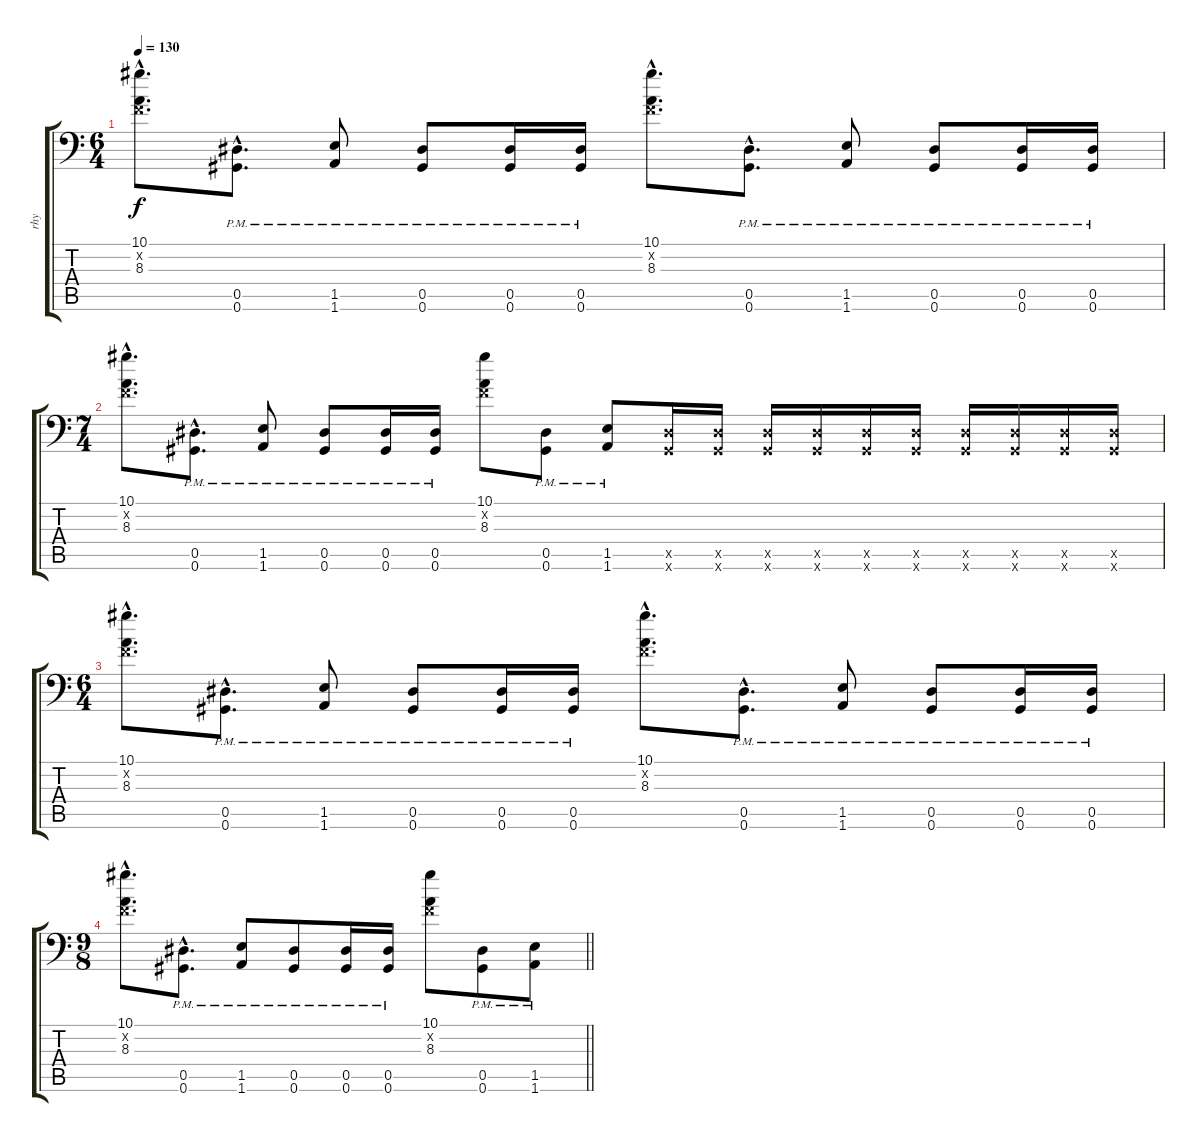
\track ("rhy" "rhy") {instrument distortionguitar}
\staff {score tabs}
\tuning (Bb3 F3 Db3 Ab2 Eb2 Ab1) {hide}
\ts (6 4)
\tempo 130
\clef f4
\ks c
(10.1{hac} 0.2{hac x} 8.3{hac}).8{d dy f} (0.5{hac pm} 0.6{hac pm}).8{d} (1.5{pm} 1.6{pm}).8 (0.5{pm} 0.6{pm}).8 (0.5{pm} 0.6{pm}).16 (0.5{pm} 0.6{pm}).16 (10.1{hac} 0.2{hac x} 8.3{hac}).8{d} (0.5{hac pm} 0.6{hac pm}).8{d} (1.5{pm} 1.6{pm}).8 (0.5{pm} 0.6{pm}).8 (0.5{pm} 0.6{pm}).16 (0.5{pm} 0.6{pm}).16 |
\ts (7 4)
(10.1{hac} 0.2{hac x} 8.3{hac}).8{d} (0.5{hac pm} 0.6{hac pm}).8{d} (1.5{pm} 1.6{pm}).8 (0.5{pm} 0.6{pm}).8 (0.5{pm} 0.6{pm}).16 (0.5{pm} 0.6{pm}).16 (10.1 0.2{x} 8.3).8 (0.5{pm} 0.6{pm}).8 (1.5{pm} 1.6{pm}).8 (0.5{x} 0.6{x}).16 (0.5{x} 0.6{x}).16 (0.5{x} 0.6{x}).16 (0.5{x} 0.6{x}).16 (0.5{x} 0.6{x}).16 (0.5{x} 0.6{x}).16 (0.5{x} 0.6{x}).16 (0.5{x} 0.6{x}).16 (0.5{x} 0.6{x}).16 (0.5{x} 0.6{x}).16 |
\ts (6 4)
(10.1{hac} 0.2{hac x} 8.3{hac}).8{d} (0.5{hac pm} 0.6{hac pm}).8{d} (1.5{pm} 1.6{pm}).8 (0.5{pm} 0.6{pm}).8 (0.5{pm} 0.6{pm}).16 (0.5{pm} 0.6{pm}).16 (10.1{hac} 0.2{hac x} 8.3{hac}).8{d} (0.5{hac pm} 0.6{hac pm}).8{d} (1.5{pm} 1.6{pm}).8 (0.5{pm} 0.6{pm}).8 (0.5{pm} 0.6{pm}).16 (0.5{pm} 0.6{pm}).16 |
\ts (9 8)
\barLineRight lightlight
(10.1{hac} 0.2{hac x} 8.3{hac}).8{d} (0.5{hac pm} 0.6{hac pm}).8{d} (1.5{pm} 1.6{pm}).8 (0.5{pm} 0.6{pm}).8 (0.5{pm} 0.6{pm}).16 (0.5{pm} 0.6{pm}).16 (10.1 0.2{x} 8.3).8 (0.5{pm} 0.6{pm}).8 (1.5{pm} 1.6{pm}).8
